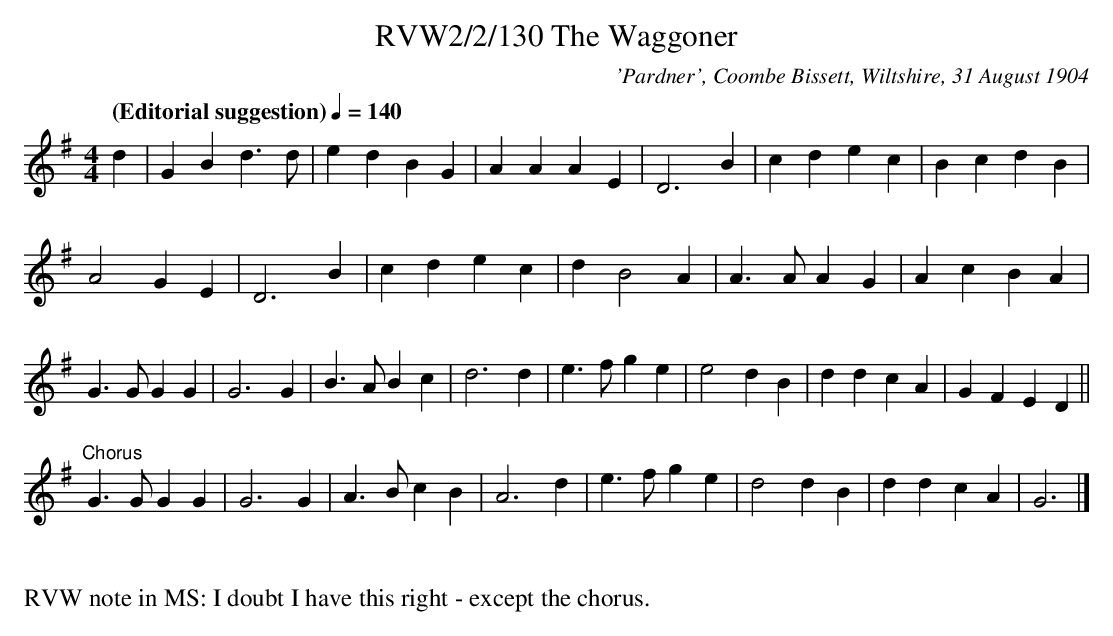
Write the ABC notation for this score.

X:1
T:RVW2/2/130 The Waggoner
C:'Pardner', Coombe Bissett, Wiltshire, 31 August 1904
L:1/4
Q: "(Editorial suggestion)" 1/4=140
M:4/4
K:G
d | G B d3/2 d/2 | e d B G | A A A E | D3 B |  c d e c | B c d B|
A2 G E | D3 B | c d e c | d B2 A | A3/2 A/2 A G | A c B A |
G3/2 G/2 G G | G3 G | B3/2 A/2 B c |d3 d | e3/2 f/2 g e | e2 d B | d d c A | G F E D ||
"^Chorus"G3/2 G/2 G G | G3 G | A3/2 B/2 c B | A3 d | e3/2 f/2 g e | d2 d B | d d c A | G3 |]
